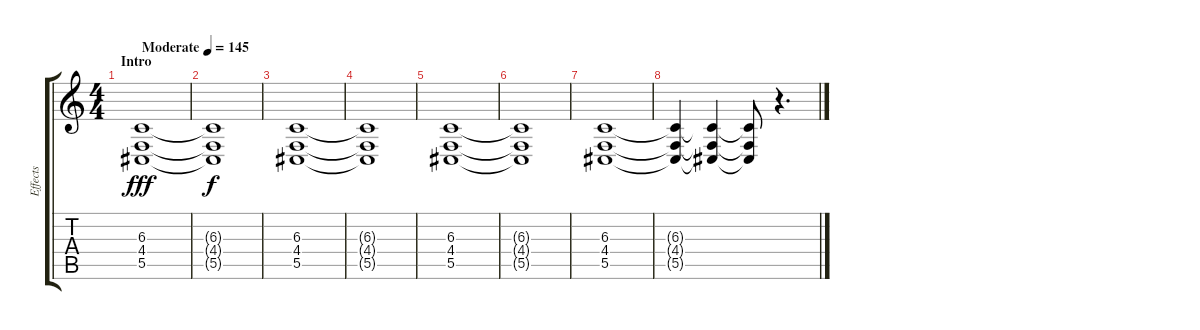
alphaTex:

\track ("Effects" "Effects") {instrument seashore}
\staff {score tabs}
\tuning (Eb4 Bb3 Gb3 Db3 Ab2 Eb2) {hide}
\ts (4 4)
\section ("" "Intro")
\tempo (145 "Moderate")
\clef g2
\ks c
(6.3 4.4 5.5).1{dy fff instrument seashore} |
(6.3{t} 4.4{t} 5.5{t}).1{dy f} |
(6.3 4.4 5.5).1 |
(6.3{t} 4.4{t} 5.5{t}).1 |
(6.3 4.4 5.5).1 |
(6.3{t} 4.4{t} 5.5{t}).1 |
(6.3 4.4 5.5).1 |
(6.3{t} 4.4{t} 5.5{t}).4 (6.3{t} 4.4{t} 5.5{t}).4 (6.3{t} 4.4{t} 5.5{t}).8 r.4{d}
